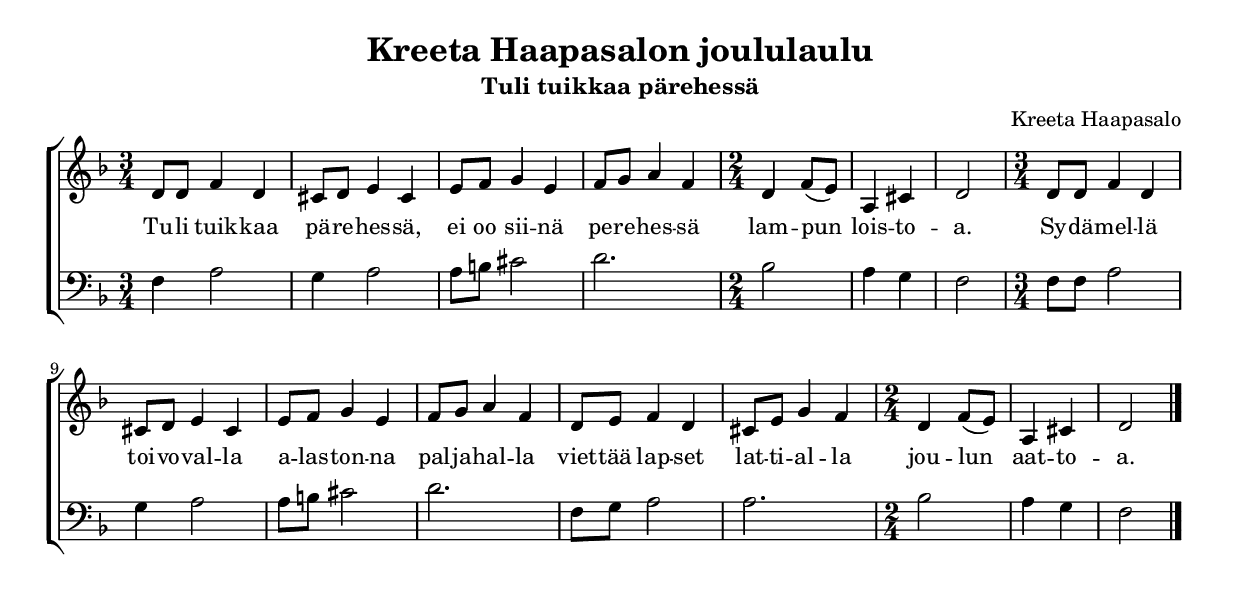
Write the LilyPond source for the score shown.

\version "2.18.0"
\include "suomi.ly"

#(set-global-staff-size 18)

global = {
%  \numericTimeSignature
  \time 3/4
%  \autoBeamOff
   \key d \minor
%  \set Staff.midiInstrument = #"voice oohs"
}
      
\header {
    title = "Kreeta Haapasalon joululaulu"
    subtitle = "Tuli tuikkaa pärehessä"
    composer = "Kreeta Haapasalo"
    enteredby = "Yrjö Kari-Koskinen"
%    tagline = "foo"
}

\paper {
    indent = 0.0
}

start = \relative c' {
  d8 d f4 d | cis8 d e4 cis | 
  e8 f g4 e | f8 g a4 f |
}

end = \relative c' {
  \time 2/4 d4 f8( e) |
  a,4 cis | d2 |
}

upperOne = \relative c' {
  \start
  \end
  \time 3/4 \start
  d8 e f4 d | cis8 e g4 f |
  \end
  \bar "|."
}

lowerOne = \relative c {
  f4 a2 | g4 a2 | 
  a8 h cis2 | d2. |
  b2 | a4 g | f2 |

  f8 f a2 | g4 a2 | 
  a8 h cis2 | d2. |
  f,8 g a2 | a2. | 
  b2 | a4 g | f2 |
  
}

stanzaOneLyrics = \lyricmode {
  Tu -- li tuik -- kaa pä -- re -- hes -- sä,
  ei oo sii -- nä pe -- re -- hes -- sä
  lam -- pun lois -- to -- a.

  Sy -- dä -- mel -- lä toi -- vo -- val -- la
  a -- las -- ton -- na pal -- ja -- hal -- la
  viet -- tää lap -- set lat -- ti -- al -- la
  jou -- lun aat -- to -- a.
}

\score { 
  \new ChoirStaff <<
    \new Staff <<
      \new Voice = upper {
        \global
      	\upperOne
      }
      \new Lyrics \lyricsto "upper" {
         \stanzaOneLyrics
      }
    >>
    \new Staff <<
      \new Voice = lower {
        \global
	\clef bass
	\lowerOne
      }
    >>
  >>

  \midi { }
  
  \layout { }

}
